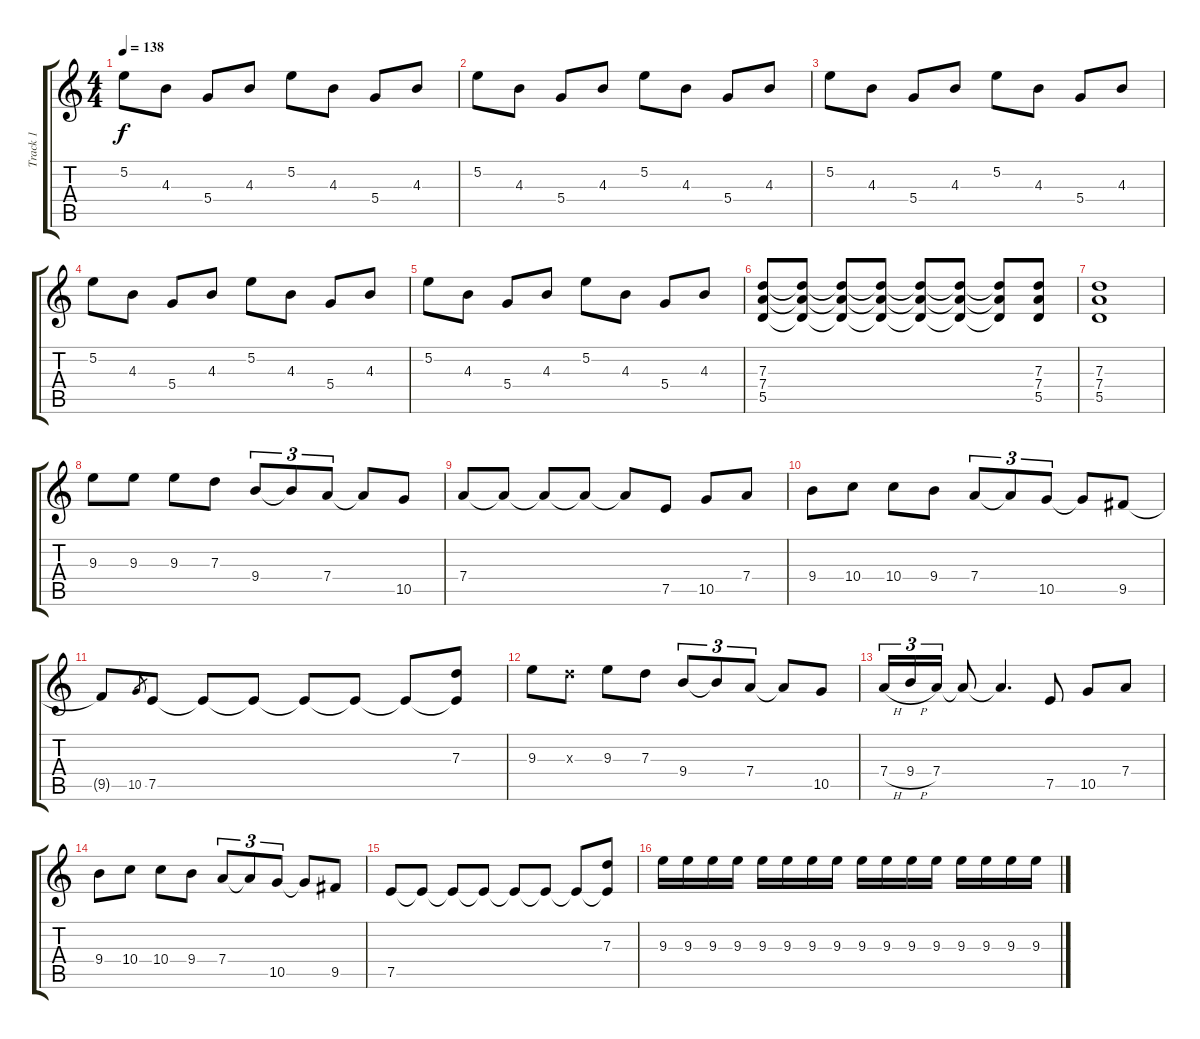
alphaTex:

\track ("Track 1" "Track 1") {instrument acousticguitarsteel}
\staff {score tabs}
\tuning (E4 B3 G3 D3 A2 E2) {hide}
\ts (4 4)
\tempo 138
\clef g2
\ks c
5.2.8{dy f} 4.3.8 5.4.8 4.3.8 5.2.8 4.3.8 5.4.8 4.3.8 |
5.2.8 4.3.8 5.4.8 4.3.8 5.2.8 4.3.8 5.4.8 4.3.8 |
5.2.8 4.3.8 5.4.8 4.3.8 5.2.8 4.3.8 5.4.8 4.3.8 |
5.2.8 4.3.8 5.4.8 4.3.8 5.2.8 4.3.8 5.4.8 4.3.8 |
5.2.8 4.3.8 5.4.8 4.3.8 5.2.8 4.3.8 5.4.8 4.3.8 |
(7.3 7.4 5.5).8 (7.3{t} 7.4{t} 5.5{t}).8 (7.3{t} 7.4{t} 5.5{t}).8 (7.3{t} 7.4{t} 5.5{t}).8 (7.3{t} 7.4{t} 5.5{t}).8 (7.3{t} 7.4{t} 5.5{t}).8 (7.3{t} 7.4{t} 5.5{t}).8 (7.3 7.4 5.5).8 |
(7.3 7.4 5.5).1 |
9.3.8 9.3.8 9.3.8 7.3.8 9.4.8{tu (3 2)} 9.4{t}.8{tu (3 2)} 7.4.8{tu (3 2)} 7.4{t}.8 10.5.8 |
7.4.8 7.4{t}.8 7.4{t}.8 7.4{t}.8 7.4{t}.8 7.5.8 10.5.8 7.4.8 |
9.4.8 10.4.8 10.4.8 9.4.8 7.4.8{tu (3 2)} 7.4{t}.8{tu (3 2)} 10.5.8{tu (3 2)} 10.5{t}.8 9.5.8 |
9.5{t}.8 10.5.8{gr} 7.5.8 7.5{t}.8 7.5{t}.8 7.5{t}.8 7.5{t}.8 7.5{t}.8 (7.3 7.5{t}).8 |
9.3.8 7.3{x}.8 9.3.8 7.3.8 9.4.8{tu (3 2)} 9.4{t}.8{tu (3 2)} 7.4.8{tu (3 2)} 7.4{t}.8 10.5.8 |
7.4{h}.16{tu (3 2)} 9.4{h}.16{tu (3 2)} 7.4.16{tu (3 2)} 7.4{t}.8 7.4{t}.4{d} 7.5.8 10.5.8 7.4.8 |
9.4.8 10.4.8 10.4.8 9.4.8 7.4.8{tu (3 2)} 7.4{t}.8{tu (3 2)} 10.5.8{tu (3 2)} 10.5{t}.8 9.5.8 |
7.5.8 7.5{t}.8 7.5{t}.8 7.5{t}.8 7.5{t}.8 7.5{t}.8 7.5{t}.8 (7.3 7.5{t}).8 |
9.3.16{volume 12} 9.3.16 9.3.16 9.3.16 9.3.16 9.3.16 9.3.16 9.3.16 9.3.16 9.3.16 9.3.16 9.3.16 9.3.16 9.3.16 9.3.16 9.3.16
